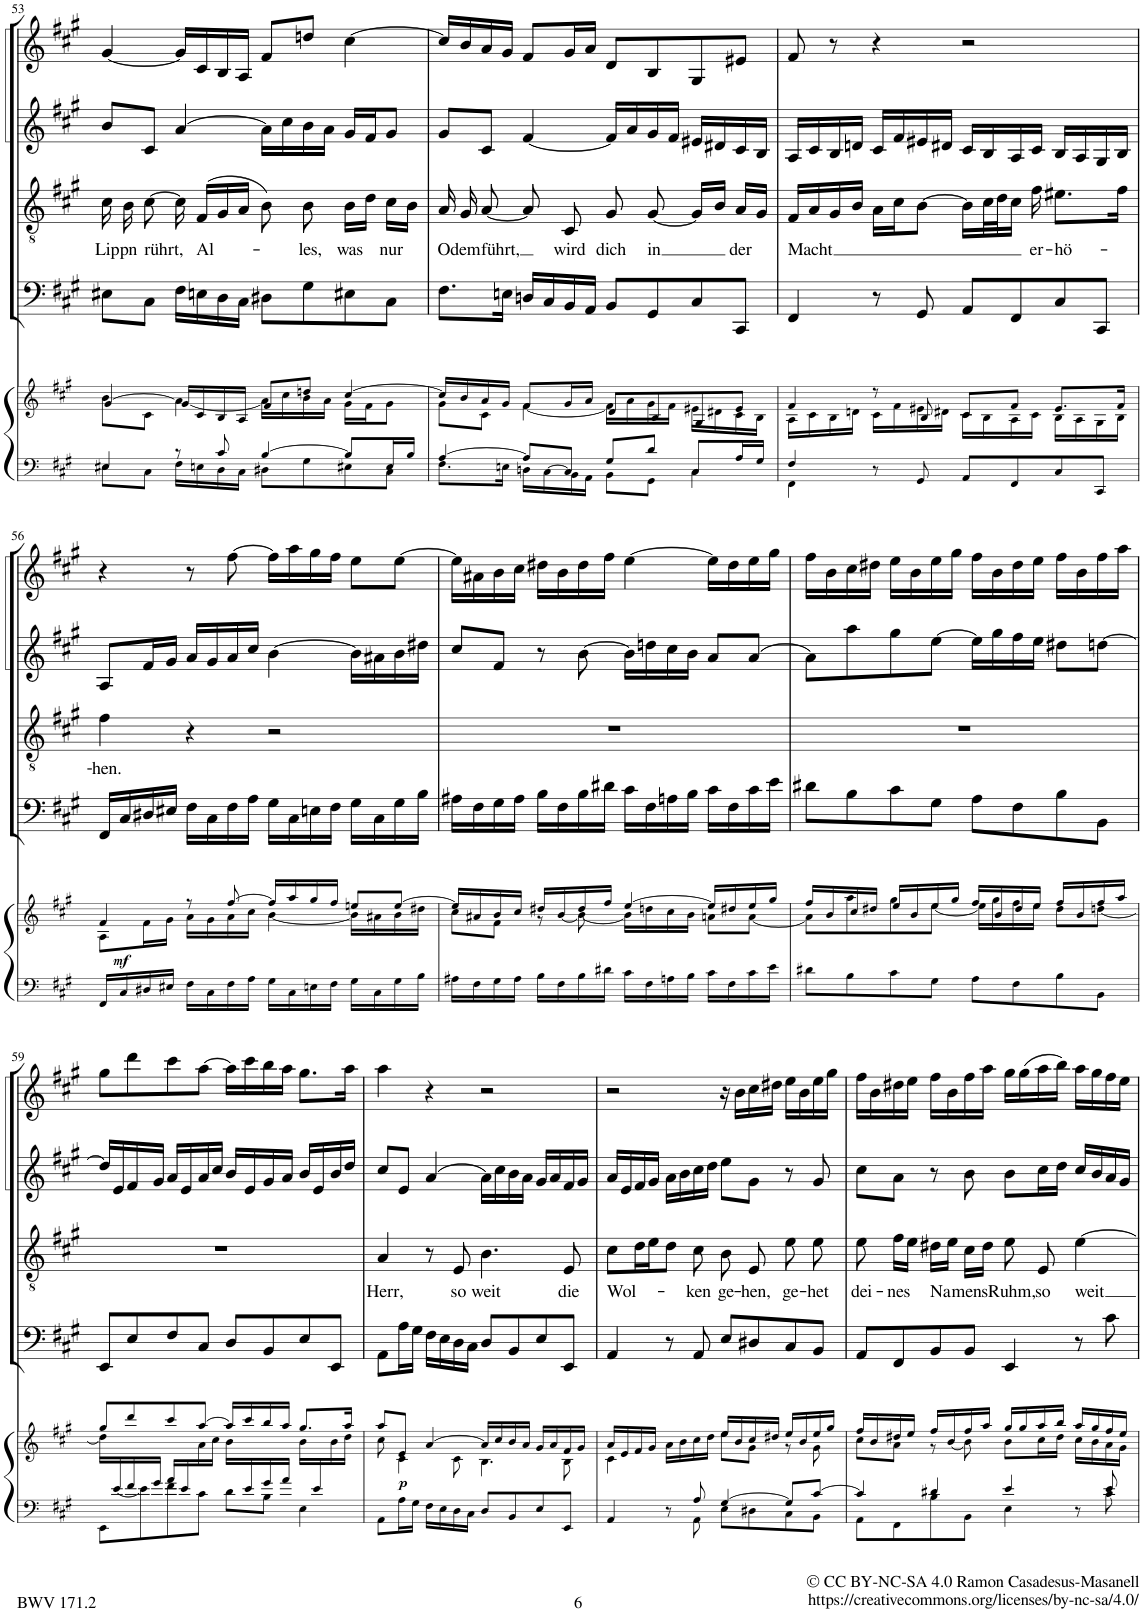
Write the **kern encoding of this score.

**kern	**kern	**dynam	**kern	**kern	**text	**kern	**kern
*part5	*part5	*part5	*part4	*part3	*part3	*part2	*part1
*staff6	*staff5	*staff5/6	*staff4	*staff3	*staff3	*staff2	*staff1
*I"Piano reduction	*	*	*I"Continuo	*I"Tenore	*	*I"Violino II	*I"Violino I
*I'Pno	*	*	*	*	*	*I'Vln	*I'Vln
!!LO:PB:g=z
*clefF4	*clefG2	*	*clefF4	*clefGv2	*	*clefG2	*clefG2
*k[f#c#g#]	*k[f#c#g#]	*	*k[f#c#g#]	*k[f#c#g#]	*	*k[f#c#g#]	*k[f#c#g#]
*M4/4	*M4/4	*	*M4/4	*M4/4	*	*M4/4	*M4/4
*met(c)	*met(c)	*	*met(c)	*met(c)	*	*met(c)	*met(c)
=53	=53	=53	=53	=53	=53	=53	=53
*^	*^	*	*	*	*	*	*
!	!	!	!	!	!	!	!LO:LY:b	!	!
4E#X/	8E#\L	[4g#/	8b\L	.	8E#X\L	16c#\	Lip-	8b/L	[4g#/
!	!	!	!	!	!	!	!LO:LY:b	!	!
.	.	.	.	.	.	16B\	-pn	.	.
!	!	!	!	!	!	!	!LO:LY:b	!	!
.	8C#\J	.	8c#\J	.	8C#\J	[8c#\	rührt,	8c#/J	.
8r	16F#\LL	16g#/LL]	[4a\	.	16F#\LL	16c#\]	.	[4a/	16g#/LL]
!	!	!	!	!	!	!	!LO:LY:b	!	!
.	16En\	16c#/	.	.	16En\	(16F#/LL	Al-	.	16c#/
8c#/	16D\	16B/	.	.	16D\	16G#/	.	.	16B/
.	16C#\JJ	16A/JJ	.	.	16C#\JJ	16A/JJ	.	.	16A/JJ
[4B/	8D#X\L	8f#/L	16a\LL]	.	8D#X\L	8B\)	.	16a\LL]	8f#/L
.	.	.	16cc#\	.	.	.	.	16cc#\	.
!	!	!	!	!	!	!	!LO:LY:b	!	!
.	8G#\	8ddn/J	16b\	.	8G#\	8B\	-les,	16b\	8ddn/J
.	.	.	16a\JJ	.	.	.	.	16a\JJ	.
!	!	!	!	!	!	!	!LO:LY:b	!	!
8B/L]	8E#X\	[4cc#/	16g#\LL	.	8E#X\	16B\LL	was	16g#/LL	[4cc#\
.	.	.	16f#\J	.	.	16d\JJ	.	16f#/J	.
!	!	!	!	!	!	!	!LO:LY:b	!	!
16E#/L	8C#\J	.	8g#\J	.	8C#\J	16c#\LL	nur	8g#/J	.
16B/JJ	.	.	.	.	.	16B\JJ	.	.	.
=54	=54	=54	=54	=54	=54	=54	=54	=54	=54
!	!	!	!	!	!	!	!LO:LY:b	!	!
[4A/	8.F#\L	16cc#/LL]	8g#\L	.	8.F#\L	16A/	O-	8g#/L	16cc#/LL]
!	!	!	!	!	!	!	!LO:LY:b	!	!
.	.	16b/	.	.	.	16G#/	-dem	.	16b/
!	!	!	!	!	!	!	!LO:LY:b	!	!
.	.	16a/	8c#\J	.	.	[8A/	führt,	8c#/J	16a/
.	16En\Jk	16g#/JJ	.	.	16En\Jk	.	.	.	16g#/JJ
8A/L]	16Dn\LL	8f#/L	[4f#\	.	16Dn/LL	8A/]	.	[4f#/	8f#/L
.	[>16C#\	.	.	.	16C#/	.	.	.	.
!	!	!	!	!	!	!	!LO:LY:b	!	!
8C#/J]	16BB\	16g#/L	.	.	16BB/	8C#/	wird	.	16g#/L
.	16AA\JJ	16a/JJ	.	.	16AA/JJ	.	.	.	16a/JJ
!	!	!	!	!	!	!	!LO:LY:b	!	!
8G#/L	8BB\L	8d/L	16f#\LL]	.	8BB/L	8G#/	dich	16f#/LL]	8d/L
.	.	.	16a\	.	.	.	.	16a/	.
!	!	!	!	!	!	!	!LO:LY:b	!	!
8d/J	8GG#\J	8B/	16g#\	.	8GG#/	[8G#/	in	16g#/	8B/
.	.	.	16f#\JJ	.	.	.	.	16f#/JJ	.
8C#/L	4C#\	8G#/	16e#X\LL	.	8C#/	16G#/LL]	.	16e#X/LL	8G#/
.	.	.	16d#X\	.	.	16B/JJ	.	16d#X/	.
!	!	!	!	!	!	!	!LO:LY:b	!	!
16A/L	.	8e#/J	16c#\	.	8CC#/J	16A/LL	der	16c#/	8e#X/J
16G#/JJ	.	.	16B\JJ	.	.	16G#/JJ	.	16B/JJ	.
=55	=55	=55	=55	=55	=55	=55	=55	=55	=55
!	!	!	!	!	!	!	!LO:LY:b	!	!
4F#/	4FF#\	4f#/	16A\LL	.	4FF#/	16F#/LL	Macht	16A/LL	8f#/
.	.	.	16c#\	.	.	16A/	.	16c#/	.
.	.	.	16B\	.	.	16G#/	.	16B/	8r
.	.	.	16dn\JJ	.	.	16B/JJ	.	16dn/JJ	.
8r	8ryy	8r	16c#\LL	.	8r	16A\LL	.	16c#/LL	4r
.	.	.	16f#\	.	.	16c#\J	.	16f#/	.
8GG#/	8ryy	8B/	16e#X\	.	8GG#/	[8B\J	.	16e#X/	.
.	.	.	16d#X\JJ	.	.	.	.	16d#X/JJ	.
8AA/L	2ryy	8c#/L	16c#\LL	.	8AA/L	16B\LL]	.	16c#/LL	2r
.	.	.	16B\	.	.	32c#\L	.	16B/	.
.	.	.	.	.	.	32d\J	.	.	.
8FF#/	.	8f#/J	16A\	.	8FF#/	16c#\JJ	.	16A/	.
!	!	!	!	!	!	!	!LO:LY:b	!	!
.	.	.	16c#\JJ	.	.	16f#\	er-	16c#/JJ	.
!	!	!	!	!	!	!	!LO:LY:b	!	!
8C#/	.	8.e#/L	16B\LL	.	8C#/	8.e#X\L	-hö-	16B/LL	.
.	.	.	16A\	.	.	.	.	16A/	.
8CC#/J	.	.	16G#\	.	8CC#/J	.	.	16G#/	.
.	.	16f#/Jk	16B\JJ	.	.	16f#\Jk	.	16B/JJ	.
*v	*v	*	*	*	*	*	*	*	*
!!LO:LB:g=z
=56	=56	=56	=56	=56	=56	=56	=56	=56
!	!	!	!	!	!	!LO:LY:b	!	!
*	*	*^	*	*	*	*	*	*
16FF#/LL	4f#/	8A\L	16ryy	.	16FF#/LL	4f#\	-hen.	8A/L	4r
!	!	!	!	!LO:DY:b	!	!	!	!	!
16C#/	.	.	2...ryy	mf	16C#/	.	.	.	.
16D#X/	.	16f#\L	.	.	16D#X/	.	.	16f#/L	.
16E#X/JJ	.	16g#\JJ	.	.	16E#X/JJ	.	.	16g#/JJ	.
16F#\LL	8r	16a\LL	.	.	16F#\LL	4r	.	16a/LL	8r
16C#\	.	16g#\	.	.	16C#\	.	.	16g#/	.
16F#\	[8ff#/	16a\	.	.	16F#\	.	.	16a/	[8ff#\
16A\JJ	.	16cc#\JJ	.	.	16A\JJ	.	.	16cc#/JJ	.
16G#\LL	16ff#/LL]	[4b\	.	.	16G#\LL	2r	.	[4b\	16ff#\LL]
16C#\	16aa/	.	.	.	16C#\	.	.	.	16aa\
16En\	16gg#/	.	.	.	16En\	.	.	.	16gg#\
16F#\JJ	16ff#/JJ	.	.	.	16F#\JJ	.	.	.	16ff#\JJ
16G#\LL	8een/L	16b\LL]	.	.	16G#\LL	.	.	16b\LL]	8ee\L
16C#\	.	16a#X\	.	.	16C#\	.	.	16a#X\	.
16G#\	[8ee/J	16b\	.	.	16G#\	.	.	16b\	[8ee\J
16B\JJ	.	16dd#X\JJ	.	.	16B\JJ	.	.	16dd#X\JJ	.
*	*	*v	*v	*	*	*	*	*	*
=57	=57	=57	=57	=57	=57	=57	=57	=57
16A#X\LL	16ee/LL]	8cc#\L	.	16A#X\LL	1r	.	8cc#/L	16ee\LL]
16F#\	16a#X/	.	.	16F#\	.	.	.	16a#X\
16G#\	16b/	8f#\J	.	16G#\	.	.	8f#/J	16b\
16A#\JJ	16cc#/JJ	.	.	16A#\JJ	.	.	.	16cc#\JJ
16B\LL	16dd#X/LL	8r	.	16B\LL	.	.	8r	16dd#X\LL
16F#\	[<16b/	.	.	16F#\	.	.	.	16b\
16B\	16dd#/	8b\_	.	16B\	.	.	[8b\	16dd#\
16d#X\JJ	16ff#/JJ	.	.	16d#X\JJ	.	.	.	16ff#\JJ
16c#\LL	[4ee/	16b\LL]	.	16c#\LL	.	.	16b\LL]	[4ee\
16F#\	.	16ddn\	.	16F#\	.	.	16ddn\	.
16An\	.	16cc#\	.	16An\	.	.	16cc#\	.
16B\JJ	.	16b\JJ	.	16B\JJ	.	.	16b\JJ	.
16c#\LL	16ee/LL]	8an\L	.	16c#\LL	.	.	8a/L	16ee\LL]
16F#\	16dd#X/	.	.	16F#\	.	.	.	16dd#\
16c#\	16ee/	[8a\J	.	16c#\	.	.	[8a/J	16ee\
16e\JJ	16gg#/JJ	.	.	16e\JJ	.	.	.	16gg#\JJ
=58	=58	=58	=58	=58	=58	=58	=58	=58
8d#X\L	16ff#/LL	8a\L]	.	8d#X\L	1r	.	8a\L]	16ff#\LL
.	16b/	.	.	.	.	.	.	16b\
8B\	16cc#/	8aa\	.	8B\	.	.	8aa\	16cc#\
.	16dd#X/JJ	.	.	.	.	.	.	16dd#X\JJ
8c#\	16ee/LL	8gg#\	.	8c#\	.	.	8gg#\	16ee\LL
.	16b/	.	.	.	.	.	.	16b\
8G#\J	16ee/	[8ee\J	.	8G#\J	.	.	[8ee\J	16ee\
.	16gg#/JJ	.	.	.	.	.	.	16gg#\JJ
8A\L	16ff#/LL	16ee\LL]	.	8A\L	.	.	16ee\LL]	16ff#\LL
.	16b/	16gg#\	.	.	.	.	16gg#\	16b\
8F#\	16dd#/	16ff#\	.	8F#\	.	.	16ff#\	16dd#\
.	16ee/JJ	16ee\JJ	.	.	.	.	16ee\JJ	16ee\JJ
8B\	16ff#/LL	8dd#\L	.	8B\	.	.	8dd#X\L	16ff#\LL
.	16b/	.	.	.	.	.	.	16b\
8BB\J	16ff#/	[8ddn\J	.	8BB\J	.	.	[8ddn\J	16ff#\
.	16aa/JJ	.	.	.	.	.	.	16aa\JJ
!!LO:LB:g=z
=59	=59	=59	=59	=59	=59	=59	=59	=59
*^	*	*	*	*	*	*	*	*
16ryy	8EE\L	8gg#/L	16dd\LL]	.	8EE/L	1r	.	16dd/LL]	8gg#\L
[<16e/	.	.	16ryy	.	.	.	.	16e/	.
*	*	*v	*v	*	*	*	*	*	*
16f#/	8e\]	8ddd/	.	8E/	.	.	16f#/	8ddd\
16g#/JJ	.	.	.	.	.	.	16g#/JJ	.
16a/LL	8f#\	8ccc#/	.	8F#/	.	.	16a/LL	8ccc#\
16e/	.	.	.	.	.	.	16e/	.
*	*	*^	*	*	*	*	*	*
8.ryy	8c#\J	[8aa/J	16a\	.	8C#/J	.	.	16a/	[8aa\J
.	.	.	16cc#\JJ	.	.	.	.	16cc#/JJ	.
.	8d\L	16aa/LL]	16b\LL	.	8D/L	.	.	16b/LL	16aa\LL]
16e/	.	16ccc#/	8.ryy	.	.	.	.	16e/	16ccc#\
16g#/	8B\J	16bb/	.	.	8BB/	.	.	16g#/	16bb\
16a/JJ	.	16aa/JJ	.	.	.	.	.	16a/JJ	16aa\JJ
16ryy	4E\	8.gg#/L	16b\LL	.	8E/	.	.	16b/LL	8.gg#\L
16e/	.	.	16ryy	.	.	.	.	16e/	.
8ryy	.	.	16b\	.	8EE/J	.	.	16b/	.
.	.	16aa/Jk	16dd\JJ	.	.	.	.	16dd/JJ	16aa\Jk
*v	*v	*	*	*	*	*	*	*	*
=60	=60	=60	=60	=60	=60	=60	=60	=60
!	!	!	!	!	!	!LO:LY:b	!	!
8AA\L	8aa/L	8cc#\	.	8AA\L	4A/	Herr,	8cc#/L	4aa\
!	!	!	!LO:DY:b	!	!	!	!	!
16A\L	8e/J	4c#\	p	16A\L	.	.	8e/J	.
16G#\JJ	.	.	.	16G#\JJ	.	.	.	.
16F#\LL	[4a/	.	.	16F#\LL	8r	.	[4a/	4r
16E\	.	.	.	16E\	.	.	.	.
!	!	!	!	!	!	!LO:LY:b	!	!
16D\	.	8c#\	.	16D\	8E/	so	.	.
16C#\JJ	.	.	.	16C#\JJ	.	.	.	.
!	!	!	!	!	!	!LO:LY:b	!	!
8D/L	16a/LL]	4.B\	.	8D/L	4.B\	weit	16a\LL]	2r
.	16cc#/	.	.	.	.	.	16cc#\	.
8BB/	16b/	.	.	8BB/	.	.	16b\	.
.	16a/JJ	.	.	.	.	.	16a\JJ	.
8E/	16g#/LL	.	.	8E/	.	.	16g#/LL	.
.	16a/	.	.	.	.	.	16a/	.
!	!	!	!	!	!	!LO:LY:b	!	!
8EE/J	16f#/	8B\	.	8EE/J	8E/	die	16f#/	.
.	16g#/JJ	.	.	.	.	.	16g#/JJ	.
=61	=61	=61	=61	=61	=61	=61	=61	=61
*^	*	*	*	*	*	*	*	*
!	!	!	!	!	!	!	!LO:LY:b	!	!
4AA/	4ryy	16a/LL	4c#\	.	4AA/	8c#\L	Wol-	16a/LL	2r
.	.	16e/	.	.	.	.	.	16e/	.
.	.	16f#/	.	.	.	16d\L	.	16f#/	.
.	.	16g#/JJ	.	.	.	16e\J	.	16g#/JJ	.
8r	8ryy	16a\LL	4ryy	.	8r	8d\J	.	16a\LL	.
.	.	16b\	.	.	.	.	.	16b\	.
!	!	!	!	!	!	!	!LO:LY:b	!	!
8A/	8AA\	16cc#\	.	.	8AA/	8c#\	-ken	16cc#\	.
.	.	16dd\JJ	.	.	.	.	.	16dd\JJ	.
!	!	!	!	!	!	!	!LO:LY:b	!	!
[4G#/	8E\L	16ee/LL	8ee\L	.	8E/L	8B\	ge-	8ee\L	16r
.	.	16b/	.	.	.	.	.	.	16b\LL
!	!	!	!	!	!	!	!LO:LY:b	!	!
.	8D#X\	16cc#/	8g#\J	.	8D#X/	8E/	-hen,	8g#\J	16cc#\
.	.	16dd#X/JJ	.	.	.	.	.	.	16dd#X\JJ
!	!	!	!	!	!	!	!LO:LY:b	!	!
8G#/L]	8C#\	16ee/LL	8r	.	8C#/	8e\	ge-	8r	16ee\LL
.	.	16b/	.	.	.	.	.	.	16b\
!	!	!	!	!	!	!	!LO:LY:b	!	!
[8c#/J	8BB\J	16ee/	8g#\	.	8BB/J	8e\	-het	8g#/	16ee\
.	.	16gg#/JJ	.	.	.	.	.	.	16gg#\JJ
=62	=62	=62	=62	=62	=62	=62	=62	=62	=62
!	!	!	!	!	!	!	!LO:LY:b	!	!
4c#/]	8AA\L	16ff#/LL	8cc#\L	.	8AA/L	8e\	dei-	8cc#\L	16ff#\LL
.	.	16b/	.	.	.	.	.	.	16b\
!	!	!	!	!	!	!	!LO:LY:b	!	!
.	8FF#\	16dd#X/	8a\J	.	8FF#/	16f#\LL	-nes	8a\J	16dd#X\
.	.	16ee/JJ	.	.	.	16e\JJ	.	.	16ee\JJ
!	!	!	!	!	!	!	!LO:LY:b	!	!
4d#X/	8B\	16ff#/LL	8r	.	8BB/	16d#X\LL	Na-	8r	16ff#\LL
.	.	[<16b/	.	.	.	16e\JJ	.	.	16b\
!	!	!	!	!	!	!	!LO:LY:b	!	!
.	8BB\J	16ff#/	8b\]	.	8BB/J	16c#\LL	-mens	8b\	16ff#\
.	.	16aa/JJ	.	.	.	16d#\JJ	.	.	16aa\JJ
!	!	!	!	!	!	!	!LO:LY:b	!	!
4e/	4E\	16gg#/LL	8b\L	.	4EE/	8e\	Ruhm,	8b\L	16gg#\LL
.	.	16gg#/	.	.	.	.	.	.	(16gg#\
!	!	!	!	!	!	!	!LO:LY:b	!	!
.	.	16aa/	16cc#\L	.	.	8E/	so	16cc#\L	16aa\
.	.	16bb/JJ	16dd#\JJ	.	.	.	.	16dd\JJ	16bb\JJ)
!	!	!	!	!	!	!	!LO:LY:b	!	!
8r	8ryy	16aa/LL	16cc#\LL	.	8r	[4e\	weit	16cc#/LL	16aa\LL
.	.	16gg#/	16b\	.	.	.	.	16b/	16gg#\
8e/	8c#\	16ff#/	16a\	.	8c#\	.	.	16a/	16ff#\
.	.	16ee/JJ	16g#\JJ	.	.	.	.	16g#/JJ	16ee\JJ
*v	*v	*	*	*	*	*	*	*	*
*	*v	*v	*	*	*	*	*	*
=	=	=	=	=	=	=	=
*-	*-	*-	*-	*-	*-	*-	*-
